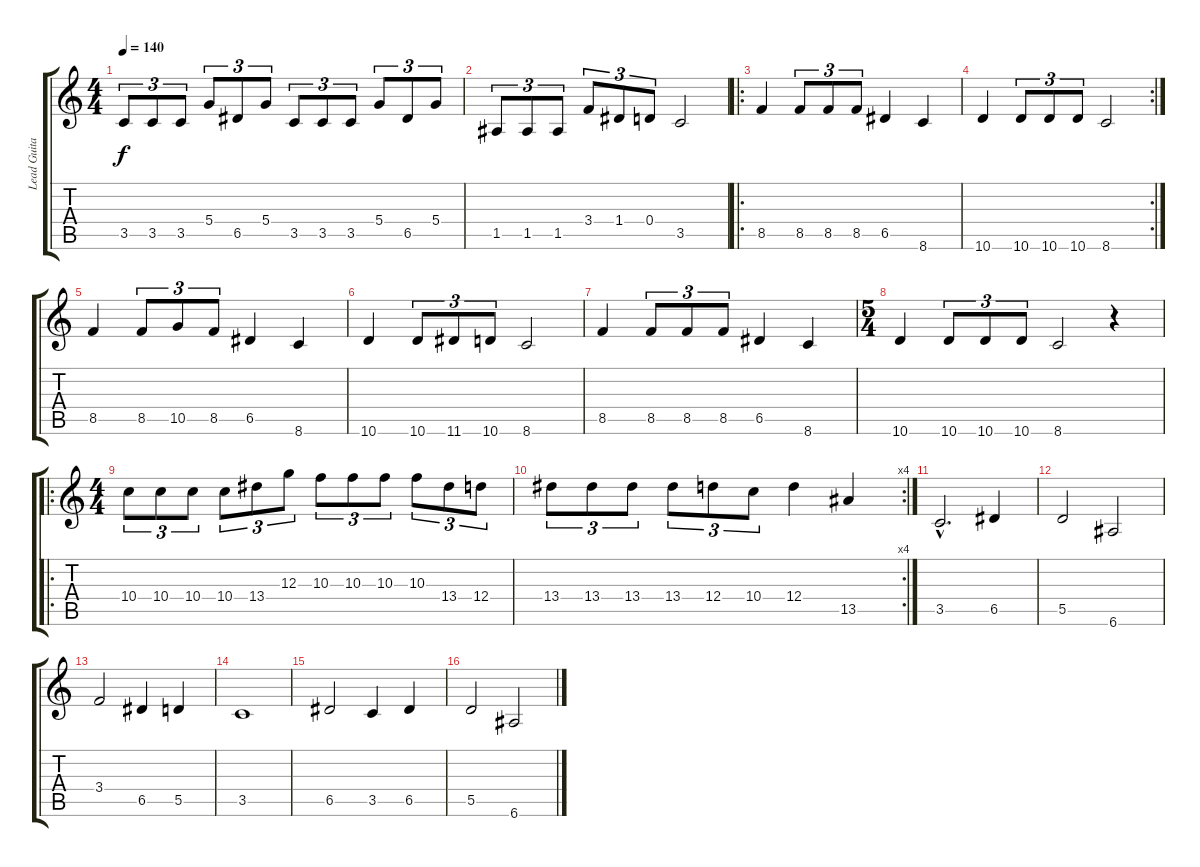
\track ("Lead Guitar" "Lead Guita") {instrument distortionguitar}
\staff {score tabs}
\tuning (E4 B3 G3 D3 A2 E2) {hide}
\ts (4 4)
\tempo 140
\clef g2
\ks c
3.5.8{tu (3 2) dy f} 3.5.8{tu (3 2)} 3.5.8{tu (3 2)} 5.4.8{tu (3 2)} 6.5.8{tu (3 2)} 5.4.8{tu (3 2)} 3.5.8{tu (3 2)} 3.5.8{tu (3 2)} 3.5.8{tu (3 2)} 5.4.8{tu (3 2)} 6.5.8{tu (3 2)} 5.4.8{tu (3 2)} |
1.5.8{tu (3 2)} 1.5.8{tu (3 2)} 1.5.8{tu (3 2)} 3.4.8{tu (3 2)} 1.4.8{tu (3 2)} 0.4.8{tu (3 2)} 3.5.2 |
\ro
8.5.4 8.5.8{tu (3 2)} 8.5.8{tu (3 2)} 8.5.8{tu (3 2)} 6.5.4 8.6.4 |
\rc 2
10.6.4 10.6.8{tu (3 2)} 10.6.8{tu (3 2)} 10.6.8{tu (3 2)} 8.6.2 |
8.5.4 8.5.8{tu (3 2)} 10.5.8{tu (3 2)} 8.5.8{tu (3 2)} 6.5.4 8.6.4 |
10.6.4 10.6.8{tu (3 2)} 11.6.8{tu (3 2)} 10.6.8{tu (3 2)} 8.6.2 |
8.5.4 8.5.8{tu (3 2)} 8.5.8{tu (3 2)} 8.5.8{tu (3 2)} 6.5.4 8.6.4 |
\ts (5 4)
10.6.4 10.6.8{tu (3 2)} 10.6.8{tu (3 2)} 10.6.8{tu (3 2)} 8.6.2 r.4 |
\ro
\ts (4 4)
10.4.8{tu (3 2)} 10.4.8{tu (3 2)} 10.4.8{tu (3 2)} 10.4.8{tu (3 2)} 13.4.8{tu (3 2)} 12.3.8{tu (3 2)} 10.3.8{tu (3 2)} 10.3.8{tu (3 2)} 10.3.8{tu (3 2)} 10.3.8{tu (3 2)} 13.4.8{tu (3 2)} 12.4.8{tu (3 2)} |
\rc 4
13.4.8{tu (3 2)} 13.4.8{tu (3 2)} 13.4.8{tu (3 2)} 13.4.8{tu (3 2)} 12.4.8{tu (3 2)} 10.4.8{tu (3 2)} 12.4.4 13.5.4 |
3.5{hac}.2{d} 6.5.4 |
5.5.2 6.6.2 |
3.4.2 6.5.4 5.5.4 |
3.5.1 |
6.5.2 3.5.4 6.5.4 |
5.5.2 6.6.2
